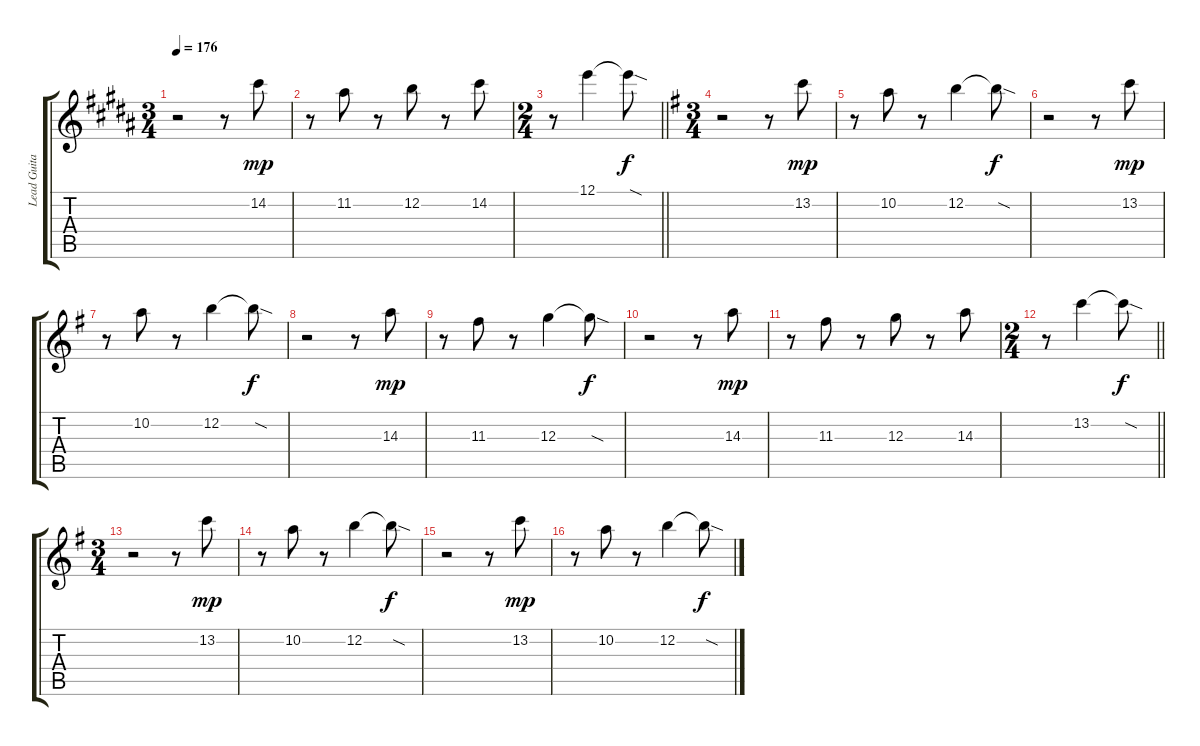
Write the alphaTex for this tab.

\track ("Lead Guitar A" "Lead Guita") {instrument distortionguitar}
\staff {score tabs}
\tuning (E4 B3 G3 D3 A2 E2) {hide}
\ts (3 4)
\tempo 176
\clef g2
\ks g#minor
r.2{dy f} r.8 14.2.8{dy mp} |
r.8 11.2.8 r.8 12.2.8 r.8 14.2.8 |
\ts (2 4)
\barLineRight lightlight
r.8 12.1.4 12.1{sod t}.8{dy f} |
\ts (3 4)
\section ("" "")
\ks eminor
r.2 r.8 13.2.8{dy mp} |
r.8 10.2.8 r.8 12.2.4 12.2{sod t}.8{dy f} |
r.2 r.8 13.2.8{dy mp} |
r.8 10.2.8 r.8 12.2.4 12.2{sod t}.8{dy f} |
r.2 r.8 14.3.8{dy mp} |
r.8 11.3.8 r.8 12.3.4 12.3{sod t}.8{dy f} |
r.2 r.8 14.3.8{dy mp} |
r.8 11.3.8 r.8 12.3.8 r.8 14.3.8 |
\ts (2 4)
\barLineRight lightlight
r.8 13.2.4 13.2{sod t}.8{dy f} |
\ts (3 4)
\section ("" "")
r.2 r.8 13.2.8{dy mp} |
r.8 10.2.8 r.8 12.2.4 12.2{sod t}.8{dy f} |
r.2 r.8 13.2.8{dy mp} |
r.8 10.2.8 r.8 12.2.4 12.2{sod t}.8{dy f}
